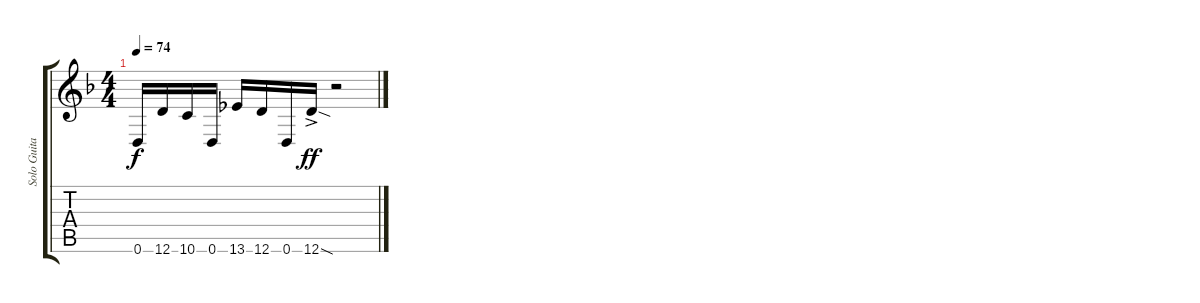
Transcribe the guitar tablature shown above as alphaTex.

\track ("Solo Guitar" "Solo Guita") {instrument distortionguitar}
\staff {score tabs}
\tuning (D4 A3 F3 C3 G2 D2) {hide}
\ts (4 4)
\tempo 74
\clef g2
\ks dminor
0.6.16{dy f} 12.6.16 10.6.16 0.6.16 13.6.16 12.6.16 0.6.16 12.6{sod ac}.16{dy ff} r.2
